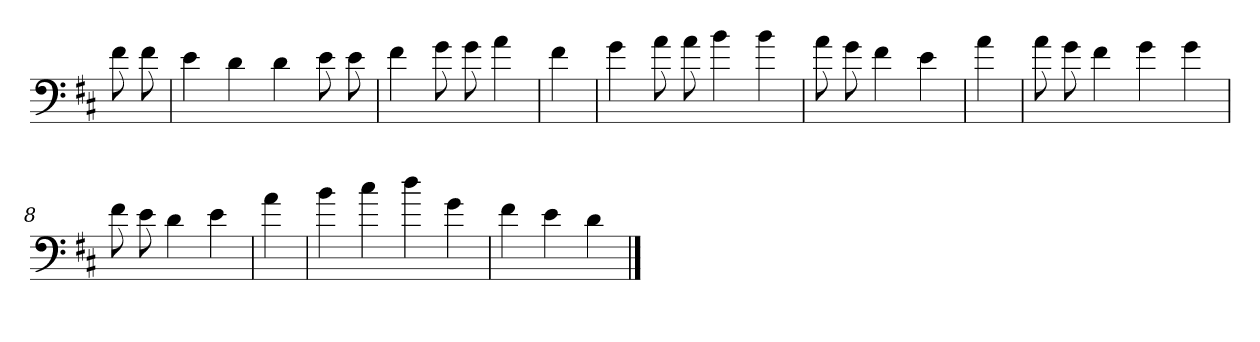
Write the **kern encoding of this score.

**kern
*part1
*staff1
*clefF4
*k[f#c#]
*D:
=
8f#
8f#
=1
4e
4d
4d
8e
8e
=2
4f#
8g
8g
4a
=3
4f#
=4
4g
8a
8a
4b
4b
=5
8a
8g
4f#
4e
=6
4a
=7
8a
8g
4f#
4g
4g
=8
8f#
8e
4d
4e
=9
4a
=10
4b
4cc#
4dd
4g
=11
4f#
4e
4d
==
*-
